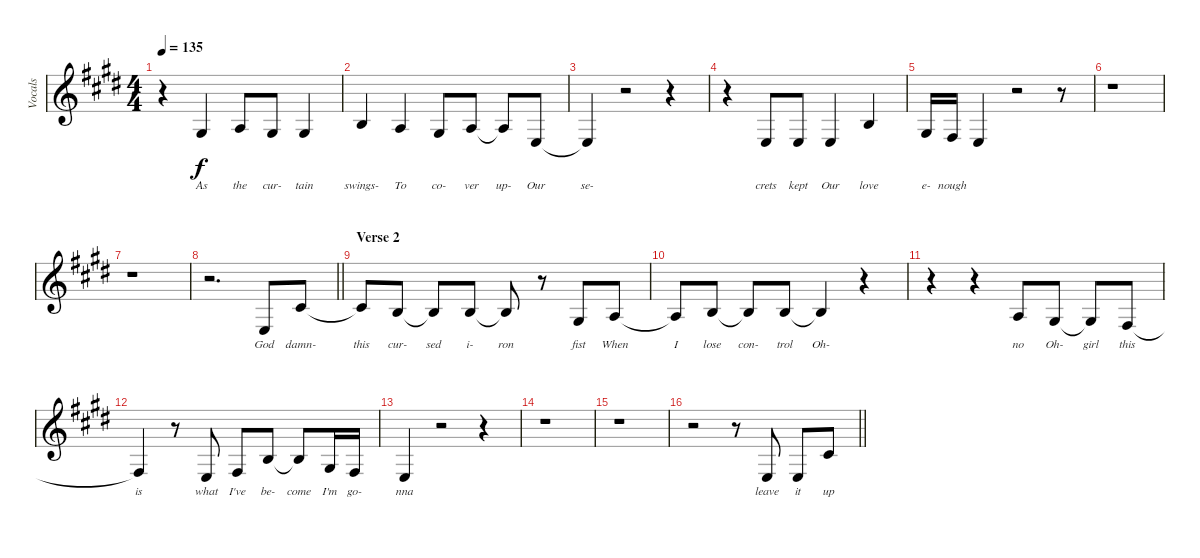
\track ("Vocals" "Vocals") {instrument oboe}
\staff {score}
\tuning (E4 B3 G3 D3 A2 E2) {hide}
\ts (4 4)
\tempo 135
\clef g2
\ks c#minor
r.4{dy f} 1.3.4{lyrics (0 "As") lyrics (1 "") lyrics (2 "") lyrics (3 "") lyrics (4 "")} 2.3.8{lyrics (0 "the") lyrics (1 "") lyrics (2 "") lyrics (3 "") lyrics (4 "")} 1.3.8{lyrics (0 "cur-") lyrics (1 "") lyrics (2 "") lyrics (3 "") lyrics (4 "")} 1.3.4{lyrics (0 "tain") lyrics (1 "") lyrics (2 "") lyrics (3 "") lyrics (4 "")} |
4.3.4{lyrics (0 "swings-") lyrics (1 "") lyrics (2 "") lyrics (3 "") lyrics (4 "")} 2.3.4{lyrics (0 "To") lyrics (1 "") lyrics (2 "") lyrics (3 "") lyrics (4 "")} 1.3.8{lyrics (0 "co-") lyrics (1 "") lyrics (2 "") lyrics (3 "") lyrics (4 "")} 2.3.8{lyrics (0 "ver") lyrics (1 "") lyrics (2 "") lyrics (3 "") lyrics (4 "")} 2.3{t}.8{lyrics (0 "up-") lyrics (1 "") lyrics (2 "") lyrics (3 "") lyrics (4 "")} 2.4.8{lyrics (0 "Our") lyrics (1 "") lyrics (2 "") lyrics (3 "") lyrics (4 "")} |
2.4{t}.4{lyrics (0 "se-") lyrics (1 "") lyrics (2 "") lyrics (3 "") lyrics (4 "")} r.2 r.4 |
r.4 2.4.8{lyrics (0 "crets") lyrics (1 "") lyrics (2 "") lyrics (3 "") lyrics (4 "")} 2.4.8{lyrics (0 "kept") lyrics (1 "") lyrics (2 "") lyrics (3 "") lyrics (4 "")} 2.4.4{lyrics (0 "Our") lyrics (1 "") lyrics (2 "") lyrics (3 "") lyrics (4 "")} 4.3.4{lyrics (0 "love") lyrics (1 "") lyrics (2 "") lyrics (3 "") lyrics (4 "")} |
1.3.16{lyrics (0 "e-") lyrics (1 "") lyrics (2 "") lyrics (3 "") lyrics (4 "")} 4.4.16{lyrics (0 "nough") lyrics (1 "") lyrics (2 "") lyrics (3 "") lyrics (4 "")} 2.4.4{lyrics (0 "") lyrics (1 "") lyrics (2 "") lyrics (3 "") lyrics (4 "")} r.2 r.8 |
r.1 |
r.1 |
\barLineRight lightlight
r.2{d} 2.4.8{lyrics (0 "God") lyrics (1 "") lyrics (2 "") lyrics (3 "") lyrics (4 "")} 6.3.8{lyrics (0 "damn-") lyrics (1 "") lyrics (2 "") lyrics (3 "") lyrics (4 "")} |
\section ("" "Verse 2")
6.3{t}.8{lyrics (0 "this") lyrics (1 "") lyrics (2 "") lyrics (3 "") lyrics (4 "")} 4.3.8{lyrics (0 "cur-") lyrics (1 "") lyrics (2 "") lyrics (3 "") lyrics (4 "")} 4.3{t}.8{lyrics (0 "sed") lyrics (1 "") lyrics (2 "") lyrics (3 "") lyrics (4 "")} 4.3.8{lyrics (0 "i-") lyrics (1 "") lyrics (2 "") lyrics (3 "") lyrics (4 "")} 4.3{t}.8{lyrics (0 "ron") lyrics (1 "") lyrics (2 "") lyrics (3 "") lyrics (4 "")} r.8 1.3.8{lyrics (0 "fist") lyrics (1 "") lyrics (2 "") lyrics (3 "") lyrics (4 "")} 2.3.8{lyrics (0 "When") lyrics (1 "") lyrics (2 "") lyrics (3 "") lyrics (4 "")} |
2.3{t}.8{lyrics (0 "I") lyrics (1 "") lyrics (2 "") lyrics (3 "") lyrics (4 "")} 4.3.8{lyrics (0 "lose") lyrics (1 "") lyrics (2 "") lyrics (3 "") lyrics (4 "")} 4.3{t}.8{lyrics (0 "con-") lyrics (1 "") lyrics (2 "") lyrics (3 "") lyrics (4 "")} 4.3.8{lyrics (0 "trol") lyrics (1 "") lyrics (2 "") lyrics (3 "") lyrics (4 "")} 4.3{t}.4{lyrics (0 "Oh-") lyrics (1 "") lyrics (2 "") lyrics (3 "") lyrics (4 "")} r.4 |
r.4 r.4 2.3.8{lyrics (0 "no") lyrics (1 "") lyrics (2 "") lyrics (3 "") lyrics (4 "")} 1.3.8{lyrics (0 "Oh-") lyrics (1 "") lyrics (2 "") lyrics (3 "") lyrics (4 "")} 1.3{t}.8{lyrics (0 "girl") lyrics (1 "") lyrics (2 "") lyrics (3 "") lyrics (4 "")} 4.4.8{lyrics (0 "this") lyrics (1 "") lyrics (2 "") lyrics (3 "") lyrics (4 "")} |
4.4{t}.4{lyrics (0 "is") lyrics (1 "") lyrics (2 "") lyrics (3 "") lyrics (4 "")} r.8 2.4.8{lyrics (0 "what") lyrics (1 "") lyrics (2 "") lyrics (3 "") lyrics (4 "")} 4.4.8{lyrics (0 "I've") lyrics (1 "") lyrics (2 "") lyrics (3 "") lyrics (4 "")} 4.3.8{lyrics (0 "be-") lyrics (1 "") lyrics (2 "") lyrics (3 "") lyrics (4 "")} 4.3{t}.8{lyrics (0 "come") lyrics (1 "") lyrics (2 "") lyrics (3 "") lyrics (4 "")} 1.3.16{lyrics (0 "I'm") lyrics (1 "") lyrics (2 "") lyrics (3 "") lyrics (4 "")} 4.4.16{lyrics (0 "go-") lyrics (1 "") lyrics (2 "") lyrics (3 "") lyrics (4 "")} |
2.4.4{lyrics (0 "nna") lyrics (1 "") lyrics (2 "") lyrics (3 "") lyrics (4 "")} r.2 r.4 |
r.1 |
r.1 |
\barLineRight lightlight
r.2 r.8 2.4.8{lyrics (0 "leave") lyrics (1 "") lyrics (2 "") lyrics (3 "") lyrics (4 "")} 2.4.8{lyrics (0 "it") lyrics (1 "") lyrics (2 "") lyrics (3 "") lyrics (4 "")} 6.3.8{lyrics (0 "up") lyrics (1 "") lyrics (2 "") lyrics (3 "") lyrics (4 "")}
